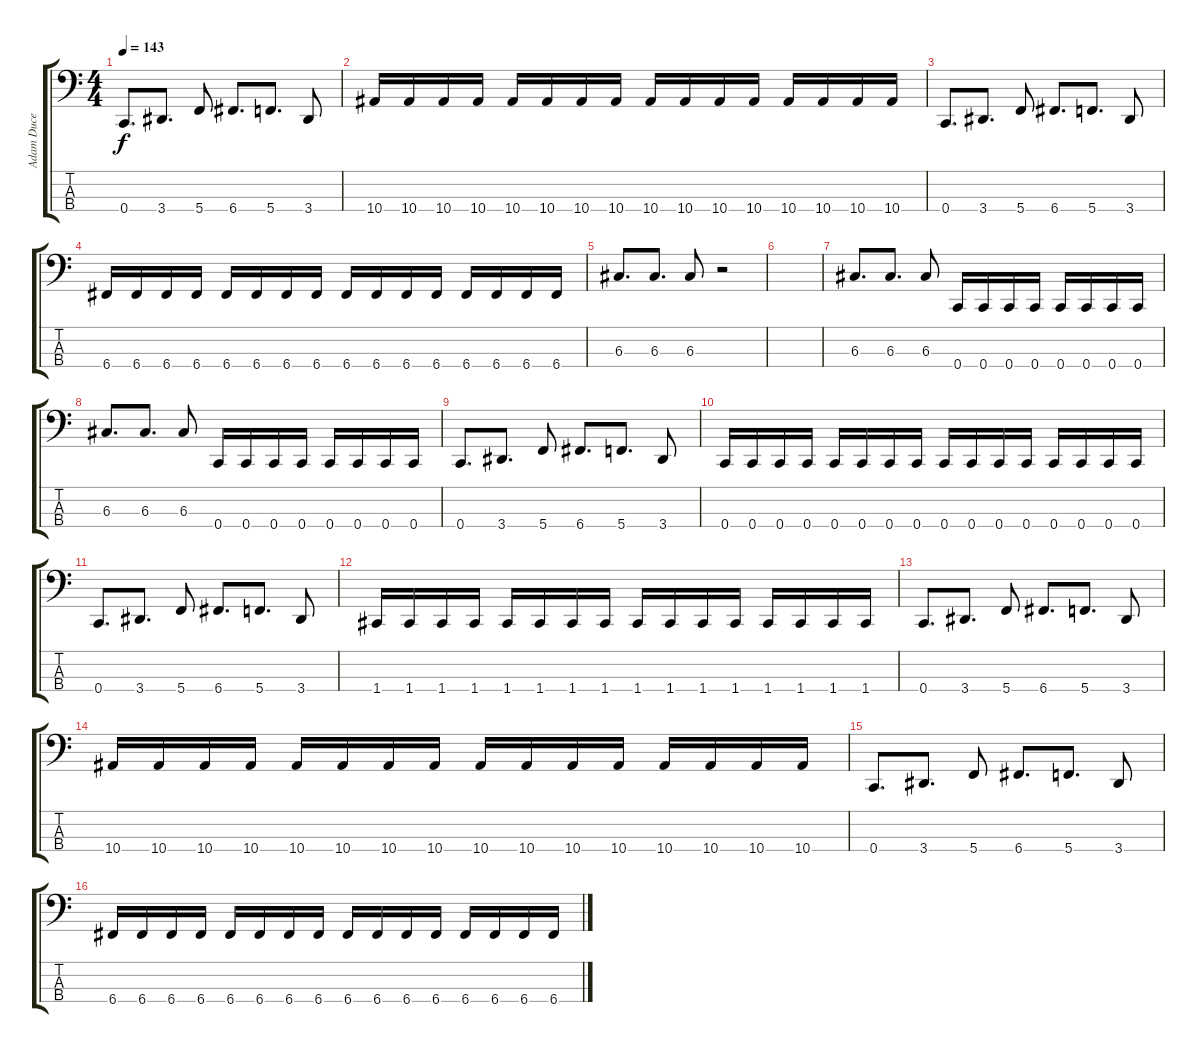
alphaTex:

\track ("Adam Duce" "Adam Duce") {instrument electricbasspick}
\staff {score tabs}
\tuning (F2 C2 G1 C1) {hide}
\ts (4 4)
\tempo 143
\clef f4
\ks c
0.4.8{d dy f} 3.4.8{d} 5.4.8 6.4.8{d} 5.4.8{d} 3.4.8 |
10.4.16 10.4.16 10.4.16 10.4.16 10.4.16 10.4.16 10.4.16 10.4.16 10.4.16 10.4.16 10.4.16 10.4.16 10.4.16 10.4.16 10.4.16 10.4.16 |
0.4.8{d} 3.4.8{d} 5.4.8 6.4.8{d} 5.4.8{d} 3.4.8 |
6.4.16 6.4.16 6.4.16 6.4.16 6.4.16 6.4.16 6.4.16 6.4.16 6.4.16 6.4.16 6.4.16 6.4.16 6.4.16 6.4.16 6.4.16 6.4.16 |
6.3.8{d} 6.3.8{d} 6.3.8 r.2 |
|
6.3.8{d} 6.3.8{d} 6.3.8 0.4.16 0.4.16 0.4.16 0.4.16 0.4.16 0.4.16 0.4.16 0.4.16 |
6.3.8{d} 6.3.8{d} 6.3.8 0.4.16 0.4.16 0.4.16 0.4.16 0.4.16 0.4.16 0.4.16 0.4.16 |
0.4.8{d} 3.4.8{d} 5.4.8 6.4.8{d} 5.4.8{d} 3.4.8 |
0.4.16 0.4.16 0.4.16 0.4.16 0.4.16 0.4.16 0.4.16 0.4.16 0.4.16 0.4.16 0.4.16 0.4.16 0.4.16 0.4.16 0.4.16 0.4.16 |
0.4.8{d} 3.4.8{d} 5.4.8 6.4.8{d} 5.4.8{d} 3.4.8 |
1.4.16 1.4.16 1.4.16 1.4.16 1.4.16 1.4.16 1.4.16 1.4.16 1.4.16 1.4.16 1.4.16 1.4.16 1.4.16 1.4.16 1.4.16 1.4.16 |
0.4.8{d} 3.4.8{d} 5.4.8 6.4.8{d} 5.4.8{d} 3.4.8 |
10.4.16 10.4.16 10.4.16 10.4.16 10.4.16 10.4.16 10.4.16 10.4.16 10.4.16 10.4.16 10.4.16 10.4.16 10.4.16 10.4.16 10.4.16 10.4.16 |
0.4.8{d} 3.4.8{d} 5.4.8 6.4.8{d} 5.4.8{d} 3.4.8 |
6.4.16 6.4.16 6.4.16 6.4.16 6.4.16 6.4.16 6.4.16 6.4.16 6.4.16 6.4.16 6.4.16 6.4.16 6.4.16 6.4.16 6.4.16 6.4.16
